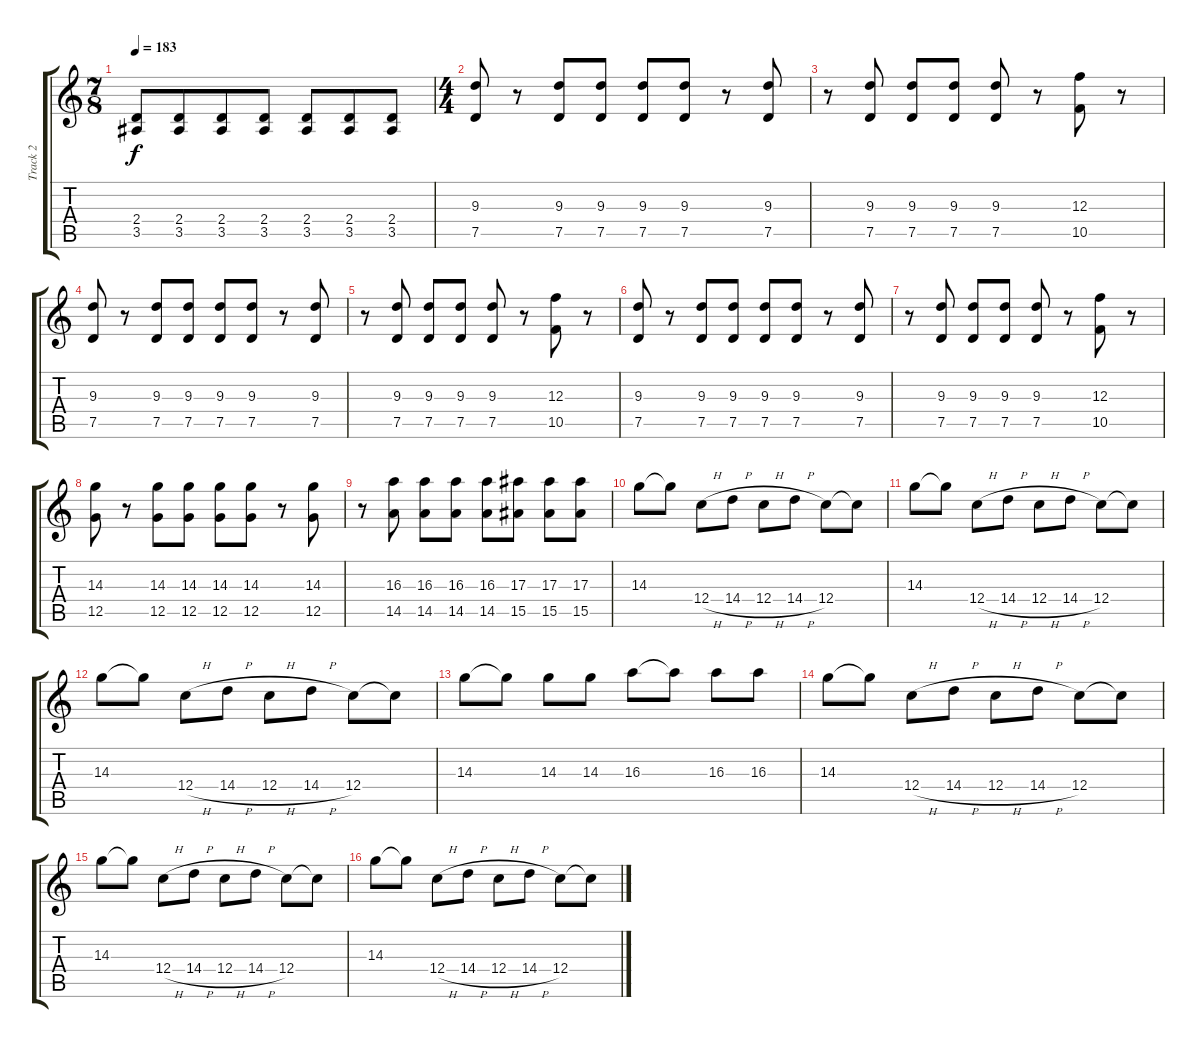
\track ("Track 2" "Track 2") {instrument distortionguitar}
\staff {score tabs}
\tuning (D4 A3 F3 C3 G2 C2) {hide}
\ts (7 8)
\tempo 183
\clef g2
\ks c
(2.4 3.5).8{dy f} (2.4 3.5).8 (2.4 3.5).8 (2.4 3.5).8 (2.4 3.5).8 (2.4 3.5).8 (2.4 3.5).8 |
\ts (4 4)
(9.3 7.5).8 r.8 (9.3 7.5).8 (9.3 7.5).8 (9.3 7.5).8 (9.3 7.5).8 r.8 (9.3 7.5).8 |
r.8 (9.3 7.5).8 (9.3 7.5).8 (9.3 7.5).8 (9.3 7.5).8 r.8 (12.3 10.5).8 r.8 |
(9.3 7.5).8 r.8 (9.3 7.5).8 (9.3 7.5).8 (9.3 7.5).8 (9.3 7.5).8 r.8 (9.3 7.5).8 |
r.8 (9.3 7.5).8 (9.3 7.5).8 (9.3 7.5).8 (9.3 7.5).8 r.8 (12.3 10.5).8 r.8 |
(9.3 7.5).8 r.8 (9.3 7.5).8 (9.3 7.5).8 (9.3 7.5).8 (9.3 7.5).8 r.8 (9.3 7.5).8 |
r.8 (9.3 7.5).8 (9.3 7.5).8 (9.3 7.5).8 (9.3 7.5).8 r.8 (12.3 10.5).8 r.8 |
(14.3 12.5).8 r.8 (14.3 12.5).8 (14.3 12.5).8 (14.3 12.5).8 (14.3 12.5).8 r.8 (14.3 12.5).8 |
r.8 (16.3 14.5).8 (16.3 14.5).8 (16.3 14.5).8 (16.3 14.5).8 (17.3 15.5).8 (17.3 15.5).8 (17.3 15.5).8 |
14.3.8 14.3{t}.8 12.4{h}.8 14.4{h}.8 12.4{h}.8 14.4{h}.8 12.4.8 12.4{t}.8 |
14.3.8 14.3{t}.8 12.4{h}.8 14.4{h}.8 12.4{h}.8 14.4{h}.8 12.4.8 12.4{t}.8 |
14.3.8 14.3{t}.8 12.4{h}.8 14.4{h}.8 12.4{h}.8 14.4{h}.8 12.4.8 12.4{t}.8 |
14.3.8 14.3{t}.8 14.3.8 14.3.8 16.3.8 16.3{t}.8 16.3.8 16.3.8 |
14.3.8 14.3{t}.8 12.4{h}.8 14.4{h}.8 12.4{h}.8 14.4{h}.8 12.4.8 12.4{t}.8 |
14.3.8 14.3{t}.8 12.4{h}.8 14.4{h}.8 12.4{h}.8 14.4{h}.8 12.4.8 12.4{t}.8 |
14.3.8 14.3{t}.8 12.4{h}.8 14.4{h}.8 12.4{h}.8 14.4{h}.8 12.4.8 12.4{t}.8
